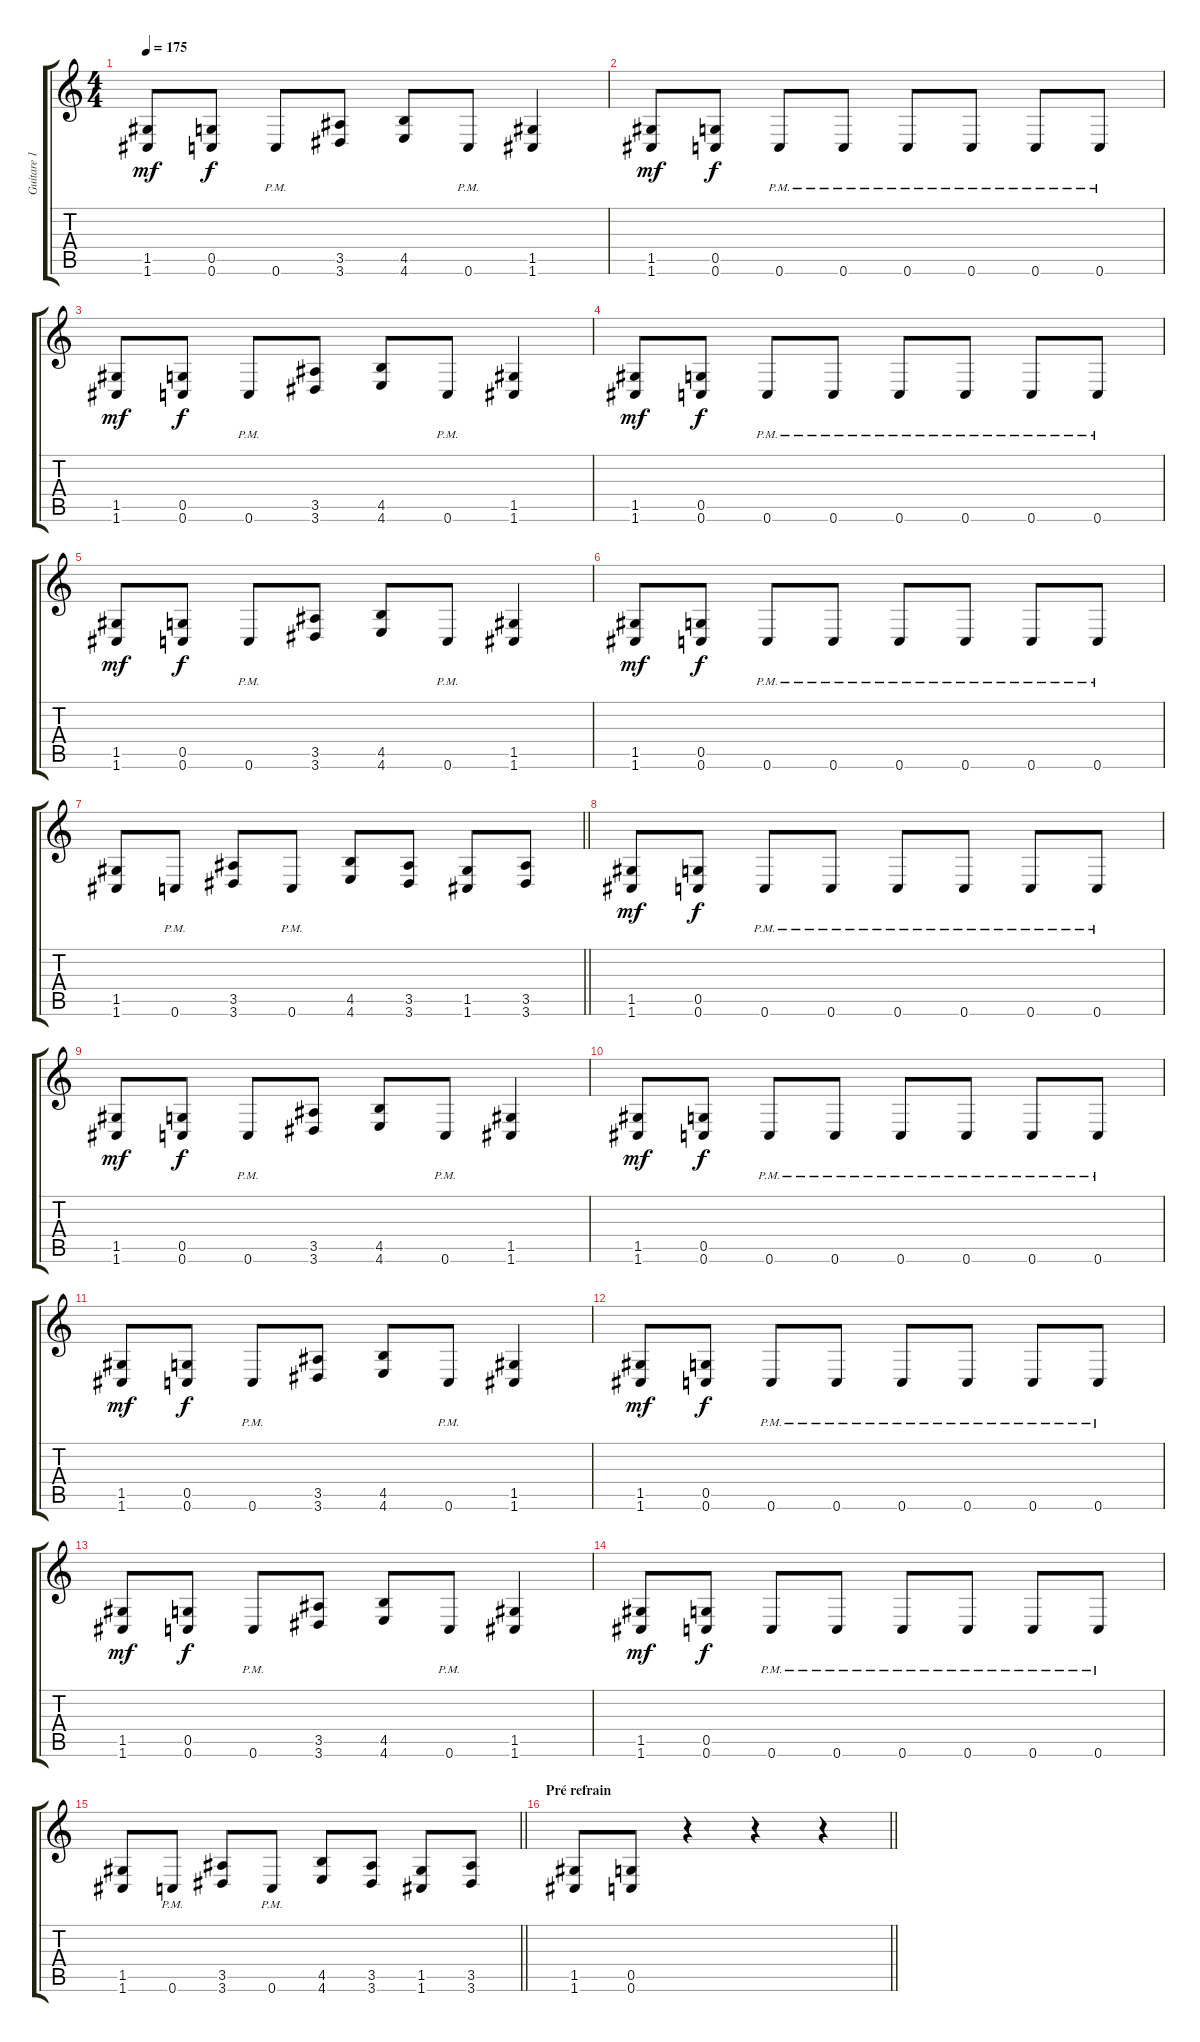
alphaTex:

\track ("Guitare 1" "Guitare 1") {instrument distortionguitar}
\staff {score tabs}
\tuning (D4 A3 F3 C3 G2 C2) {hide}
\ts (4 4)
\tempo 175
\clef g2
\ks c
(1.5 1.6).8{dy mf} (0.5 0.6).8{dy f} 0.6{pm}.8 (3.5 3.6).8 (4.5 4.6).8 0.6{pm}.8 (1.5 1.6).4 |
(1.5 1.6).8{dy mf} (0.5 0.6).8{dy f} 0.6{pm}.8 0.6{pm}.8 0.6{pm}.8 0.6{pm}.8 0.6{pm}.8 0.6{pm}.8 |
(1.5 1.6).8{dy mf} (0.5 0.6).8{dy f} 0.6{pm}.8 (3.5 3.6).8 (4.5 4.6).8 0.6{pm}.8 (1.5 1.6).4 |
(1.5 1.6).8{dy mf} (0.5 0.6).8{dy f} 0.6{pm}.8 0.6{pm}.8 0.6{pm}.8 0.6{pm}.8 0.6{pm}.8 0.6{pm}.8 |
(1.5 1.6).8{dy mf} (0.5 0.6).8{dy f} 0.6{pm}.8 (3.5 3.6).8 (4.5 4.6).8 0.6{pm}.8 (1.5 1.6).4 |
(1.5 1.6).8{dy mf} (0.5 0.6).8{dy f} 0.6{pm}.8 0.6{pm}.8 0.6{pm}.8 0.6{pm}.8 0.6{pm}.8 0.6{pm}.8 |
\barLineRight lightlight
(1.5 1.6).8 0.6{pm}.8 (3.5 3.6).8 0.6{pm}.8 (4.5 4.6).8 (3.5 3.6).8 (1.5 1.6).8 (3.5 3.6).8 |
(1.5 1.6).8{dy mf} (0.5 0.6).8{dy f} 0.6{pm}.8 0.6{pm}.8 0.6{pm}.8 0.6{pm}.8 0.6{pm}.8 0.6{pm}.8 |
(1.5 1.6).8{dy mf} (0.5 0.6).8{dy f} 0.6{pm}.8 (3.5 3.6).8 (4.5 4.6).8 0.6{pm}.8 (1.5 1.6).4 |
(1.5 1.6).8{dy mf} (0.5 0.6).8{dy f} 0.6{pm}.8 0.6{pm}.8 0.6{pm}.8 0.6{pm}.8 0.6{pm}.8 0.6{pm}.8 |
(1.5 1.6).8{dy mf} (0.5 0.6).8{dy f} 0.6{pm}.8 (3.5 3.6).8 (4.5 4.6).8 0.6{pm}.8 (1.5 1.6).4 |
(1.5 1.6).8{dy mf} (0.5 0.6).8{dy f} 0.6{pm}.8 0.6{pm}.8 0.6{pm}.8 0.6{pm}.8 0.6{pm}.8 0.6{pm}.8 |
(1.5 1.6).8{dy mf} (0.5 0.6).8{dy f} 0.6{pm}.8 (3.5 3.6).8 (4.5 4.6).8 0.6{pm}.8 (1.5 1.6).4 |
(1.5 1.6).8{dy mf} (0.5 0.6).8{dy f} 0.6{pm}.8 0.6{pm}.8 0.6{pm}.8 0.6{pm}.8 0.6{pm}.8 0.6{pm}.8 |
\barLineRight lightlight
(1.5 1.6).8 0.6{pm}.8 (3.5 3.6).8 0.6{pm}.8 (4.5 4.6).8 (3.5 3.6).8 (1.5 1.6).8 (3.5 3.6).8 |
\section ("" "Pré refrain")
\barLineRight lightlight
(1.5 1.6).8 (0.5 0.6).8 r.4 r.4 r.4
